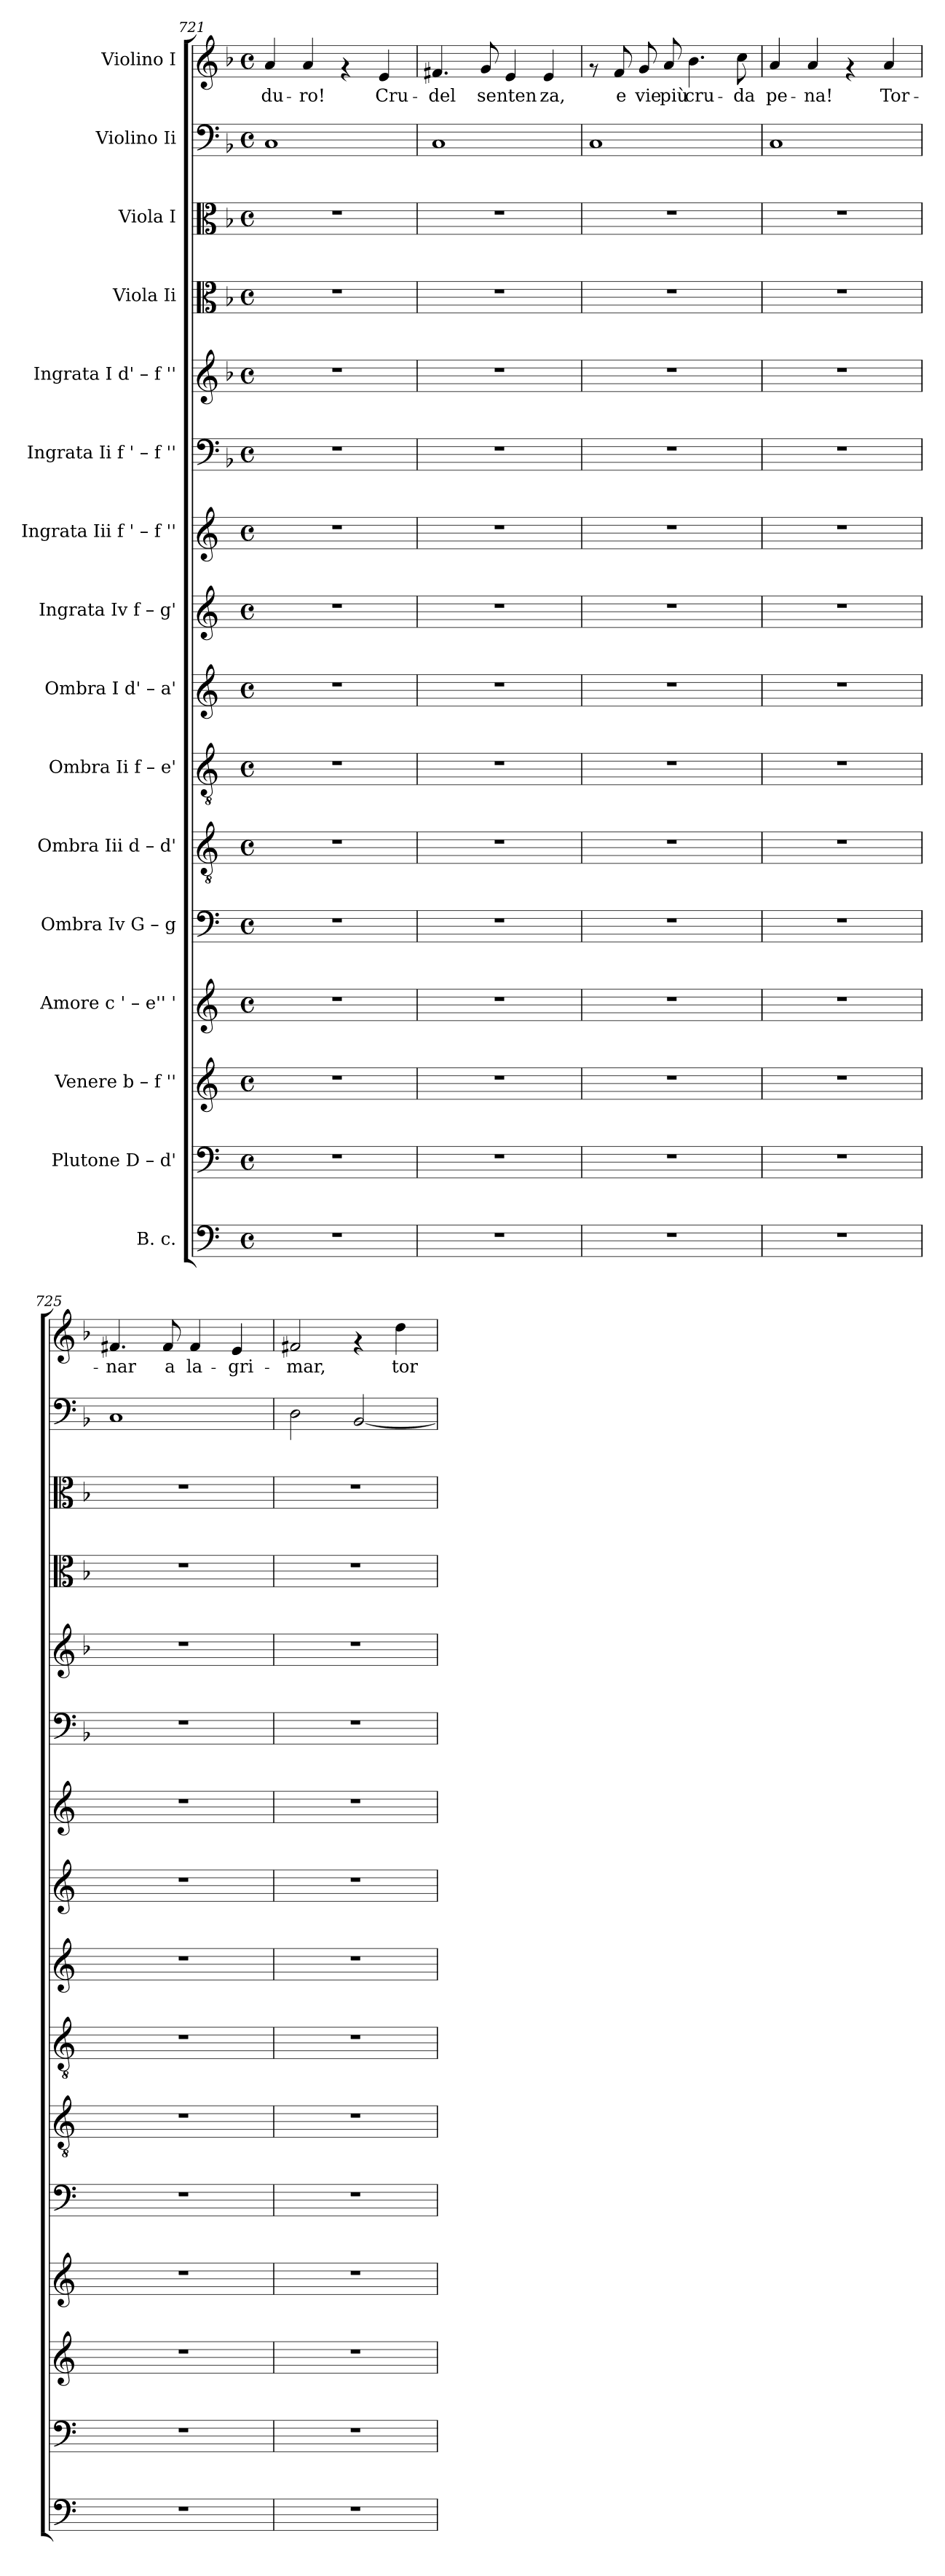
**kern	**kern	**kern	**kern	**kern	**kern	**kern	**kern	**kern	**kern	**kern	**kern	**kern	**kern	**kern	**kern	**text
*part16	*part15	*part14	*part13	*part12	*part11	*part10	*part9	*part8	*part7	*part6	*part5	*part4	*part3	*part2	*part1	*part1
*staff16	*staff15	*staff14	*staff13	*staff12	*staff11	*staff10	*staff9	*staff8	*staff7	*staff6	*staff5	*staff4	*staff3	*staff2	*staff1	*staff1
*I"B. c.	*I"Plutone  D – d'	*I"Venere  b – f ''	*I"Amore  c ' – e''  '	*I"Ombra Iv  G – g	*I"Ombra Iii  d – d'	*I"Ombra Ii  f – e'	*I"Ombra I  d' – a'	*I"Ingrata Iv  f – g'	*I"Ingrata Iii  f ' – f ''	*I"Ingrata Ii  f ' – f ''	*I"Ingrata I  d' – f ''	*I"Viola Ii	*I"Viola I	*I"Violino Ii	*I"Violino I	*
*clefF4	*clefF4	*clefG2	*clefG2	*clefF4	*clefGv2	*clefGv2	*clefG2	*clefG2	*clefG2	*clefF4	*clefG2	*clefC3	*clefC3	*clefF4	*clefG2	*
*k[]	*k[]	*k[]	*k[]	*k[]	*k[]	*k[]	*k[]	*k[]	*k[]	*k[b-]	*k[b-]	*k[b-]	*k[b-]	*k[b-]	*k[b-]	*
*C:	*C:	*C:	*C:	*C:	*C:	*C:	*C:	*C:	*C:	*F:	*F:	*F:	*F:	*F:	*F:	*
*M4/4	*M4/4	*M4/4	*M4/4	*M4/4	*M4/4	*M4/4	*M4/4	*M4/4	*M4/4	*M4/4	*M4/4	*M4/4	*M4/4	*M4/4	*M4/4	*
*met(c)	*met(c)	*met(c)	*met(c)	*met(c)	*met(c)	*met(c)	*met(c)	*met(c)	*met(c)	*met(c)	*met(c)	*met(c)	*met(c)	*met(c)	*met(c)	*
=721	=721	=721	=721	=721	=721	=721	=721	=721	=721	=721	=721	=721	=721	=721	=721	=721
!	!	!	!	!	!	!	!	!	!	!	!	!	!	!	!	!LO:LY:b:cj
1r	1r	1r	1r	1r	1r	1r	1r	1r	1r	1r	1r	1r	1r	1C	4a/	du-
!	!	!	!	!	!	!	!	!	!	!	!	!	!	!	!	!LO:LY:b:cj
.	.	.	.	.	.	.	.	.	.	.	.	.	.	.	4a/	-ro!
.	.	.	.	.	.	.	.	.	.	.	.	.	.	.	4rf	.
!	!	!	!	!	!	!	!	!	!	!	!	!	!	!	!	!LO:LY:b:cj
.	.	.	.	.	.	.	.	.	.	.	.	.	.	.	4e/	Cru-
=722	=722	=722	=722	=722	=722	=722	=722	=722	=722	=722	=722	=722	=722	=722	=722	=722
!	!	!	!	!	!	!	!	!	!	!	!	!	!	!	!	!LO:LY:b:cj
1r	1r	1r	1r	1r	1r	1r	1r	1r	1r	1r	1r	1r	1r	1C	4.f#X/	-del
!	!	!	!	!	!	!	!	!	!	!	!	!	!	!	!	!LO:LY:b:cj
.	.	.	.	.	.	.	.	.	.	.	.	.	.	.	8g/	senten-
!	!	!	!	!	!	!	!	!	!	!	!	!	!	!	!	!LO:LY:b:cj
.	.	.	.	.	.	.	.	.	.	.	.	.	.	.	4e/	--
!	!	!	!	!	!	!	!	!	!	!	!	!	!	!	!	!LO:LY:b:cj
.	.	.	.	.	.	.	.	.	.	.	.	.	.	.	4e/	-za,
=723	=723	=723	=723	=723	=723	=723	=723	=723	=723	=723	=723	=723	=723	=723	=723	=723
1r	1r	1r	1r	1r	1r	1r	1r	1r	1r	1r	1r	1r	1r	1C	8rf	.
!	!	!	!	!	!	!	!	!	!	!	!	!	!	!	!	!LO:LY:b:cj
.	.	.	.	.	.	.	.	.	.	.	.	.	.	.	8f/	e
!	!	!	!	!	!	!	!	!	!	!	!	!	!	!	!	!LO:LY:b:cj
.	.	.	.	.	.	.	.	.	.	.	.	.	.	.	8g/	vie
!	!	!	!	!	!	!	!	!	!	!	!	!	!	!	!	!LO:LY:b:cj
.	.	.	.	.	.	.	.	.	.	.	.	.	.	.	8a/	più
!	!	!	!	!	!	!	!	!	!	!	!	!	!	!	!	!LO:LY:b:cj
.	.	.	.	.	.	.	.	.	.	.	.	.	.	.	4.b-\	cru-
!	!	!	!	!	!	!	!	!	!	!	!	!	!	!	!	!LO:LY:b:cj
.	.	.	.	.	.	.	.	.	.	.	.	.	.	.	8cc\	-da
=724	=724	=724	=724	=724	=724	=724	=724	=724	=724	=724	=724	=724	=724	=724	=724	=724
!	!	!	!	!	!	!	!	!	!	!	!	!	!	!	!	!LO:LY:b:cj
1r	1r	1r	1r	1r	1r	1r	1r	1r	1r	1r	1r	1r	1r	1C	4a/	pe-
!	!	!	!	!	!	!	!	!	!	!	!	!	!	!	!	!LO:LY:b:cj
.	.	.	.	.	.	.	.	.	.	.	.	.	.	.	4a/	-na!
.	.	.	.	.	.	.	.	.	.	.	.	.	.	.	4rf	.
!	!	!	!	!	!	!	!	!	!	!	!	!	!	!	!	!LO:LY:b:cj
.	.	.	.	.	.	.	.	.	.	.	.	.	.	.	4a/	Tor-
=725	=725	=725	=725	=725	=725	=725	=725	=725	=725	=725	=725	=725	=725	=725	=725	=725
!	!	!	!	!	!	!	!	!	!	!	!	!	!	!	!	!LO:LY:b:cj
1r	1r	1r	1r	1r	1r	1r	1r	1r	1r	1r	1r	1r	1r	1C	4.f#X/	-nar
!	!	!	!	!	!	!	!	!	!	!	!	!	!	!	!	!LO:LY:b:cj
.	.	.	.	.	.	.	.	.	.	.	.	.	.	.	8f#/	a
!	!	!	!	!	!	!	!	!	!	!	!	!	!	!	!	!LO:LY:b:cj
.	.	.	.	.	.	.	.	.	.	.	.	.	.	.	4f#/	la-
!	!	!	!	!	!	!	!	!	!	!	!	!	!	!	!	!LO:LY:b:cj
.	.	.	.	.	.	.	.	.	.	.	.	.	.	.	4e/	-gri-
!!LO:LB:g=z
=726	=726	=726	=726	=726	=726	=726	=726	=726	=726	=726	=726	=726	=726	=726	=726	=726
!	!	!	!	!	!	!	!	!	!	!	!	!	!	!	!	!LO:LY:b:cj
1r	1r	1r	1r	1r	1r	1r	1r	1r	1r	1r	1r	1r	1r	2D\	2f#X/	-mar,
.	.	.	.	.	.	.	.	.	.	.	.	.	.	[<2BB-/	4rf	.
!	!	!	!	!	!	!	!	!	!	!	!	!	!	!	!	!LO:LY:b:cj
.	.	.	.	.	.	.	.	.	.	.	.	.	.	.	4dd\	tor-
=	=	=	=	=	=	=	=	=	=	=	=	=	=	=	=	=
*-	*-	*-	*-	*-	*-	*-	*-	*-	*-	*-	*-	*-	*-	*-	*-	*-
